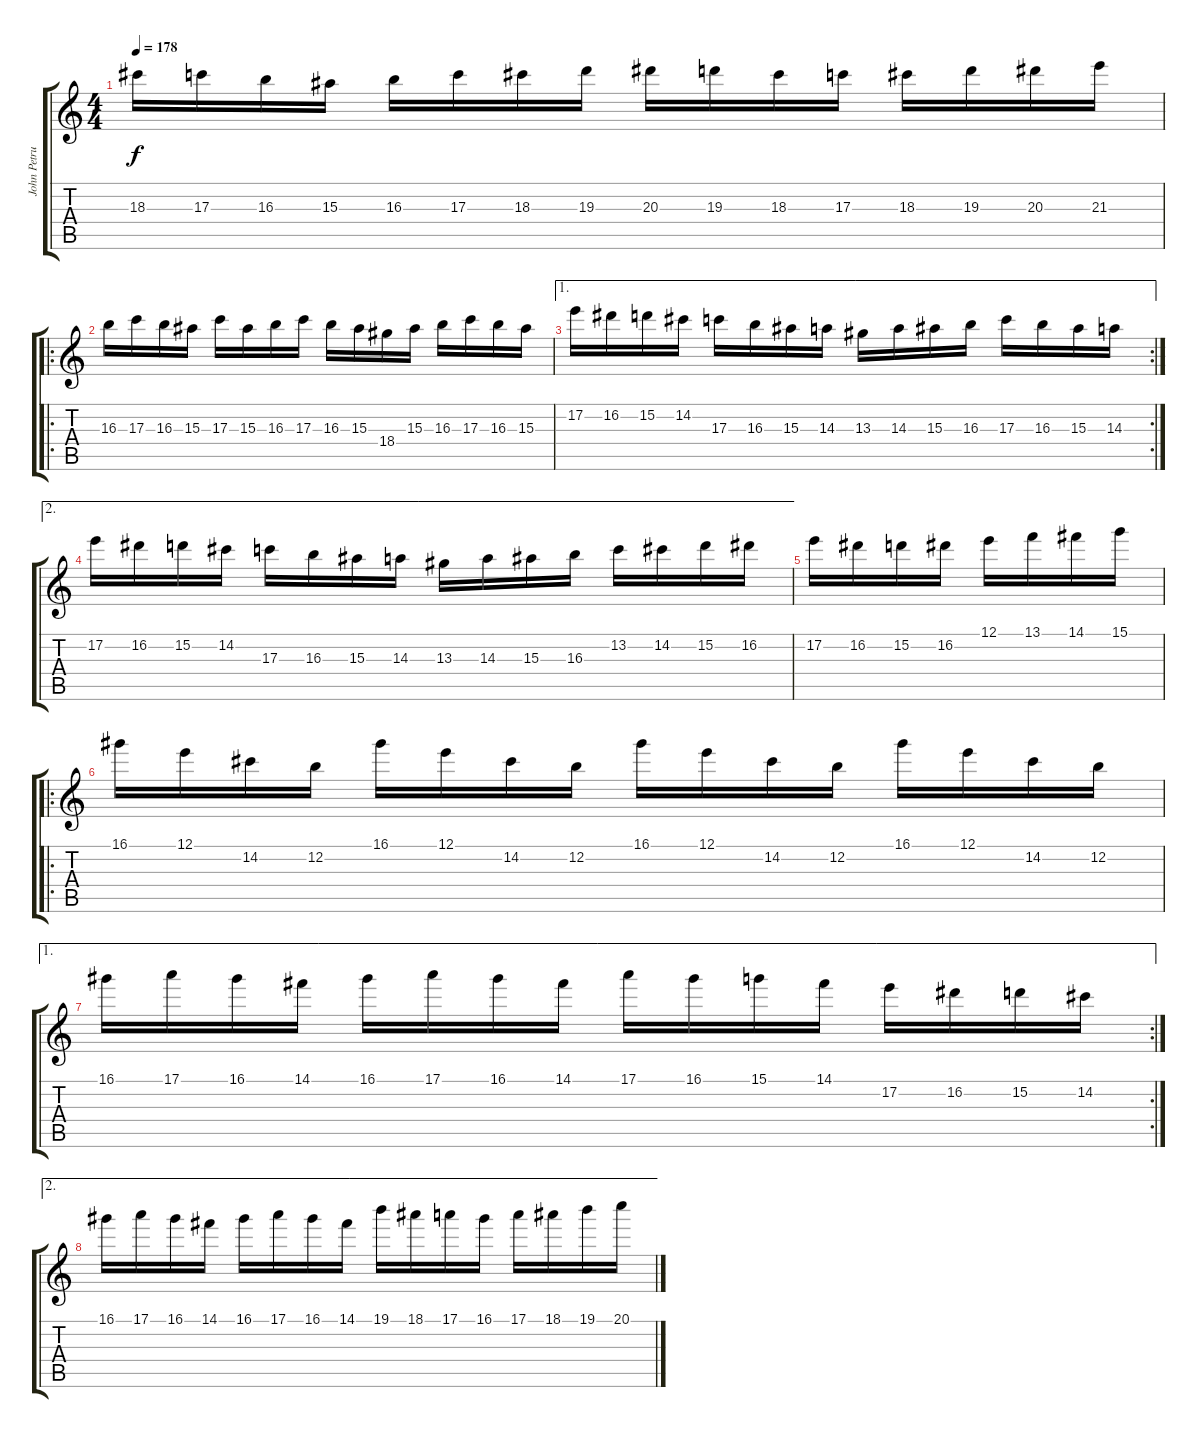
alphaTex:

\track ("John Petrucci" "John Petru") {instrument distortionguitar}
\staff {score tabs}
\tuning (E4 B3 G3 D3 A2 E2) {hide}
\ts (4 4)
\tempo 178
\clef g2
\ks c
18.3.16{dy f} 17.3.16 16.3.16 15.3.16 16.3.16 17.3.16 18.3.16 19.3.16 20.3.16 19.3.16 18.3.16 17.3.16 18.3.16 19.3.16 20.3.16 21.3.16 |
\ro
16.3.16 17.3.16 16.3.16 15.3.16 17.3.16 15.3.16 16.3.16 17.3.16 16.3.16 15.3.16 18.4.16 15.3.16 16.3.16 17.3.16 16.3.16 15.3.16 |
\ae 1
\rc 2
17.2.16 16.2.16 15.2.16 14.2.16 17.3.16 16.3.16 15.3.16 14.3.16 13.3.16 14.3.16 15.3.16 16.3.16 17.3.16 16.3.16 15.3.16 14.3.16 |
\ae 2
17.2.16 16.2.16 15.2.16 14.2.16 17.3.16 16.3.16 15.3.16 14.3.16 13.3.16 14.3.16 15.3.16 16.3.16 13.2.16 14.2.16 15.2.16 16.2.16 |
17.2.16 16.2.16 15.2.16 16.2.16 12.1.16 13.1.16 14.1.16 15.1.16 |
\ro
16.1.16 12.1.16 14.2.16 12.2.16 16.1.16 12.1.16 14.2.16 12.2.16 16.1.16 12.1.16 14.2.16 12.2.16 16.1.16 12.1.16 14.2.16 12.2.16 |
\ae 1
\rc 2
16.1.16 17.1.16 16.1.16 14.1.16 16.1.16 17.1.16 16.1.16 14.1.16 17.1.16 16.1.16 15.1.16 14.1.16 17.2.16 16.2.16 15.2.16 14.2.16 |
\ae 2
16.1.16 17.1.16 16.1.16 14.1.16 16.1.16 17.1.16 16.1.16 14.1.16 19.1.16 18.1.16 17.1.16 16.1.16 17.1.16 18.1.16 19.1.16 20.1.16
